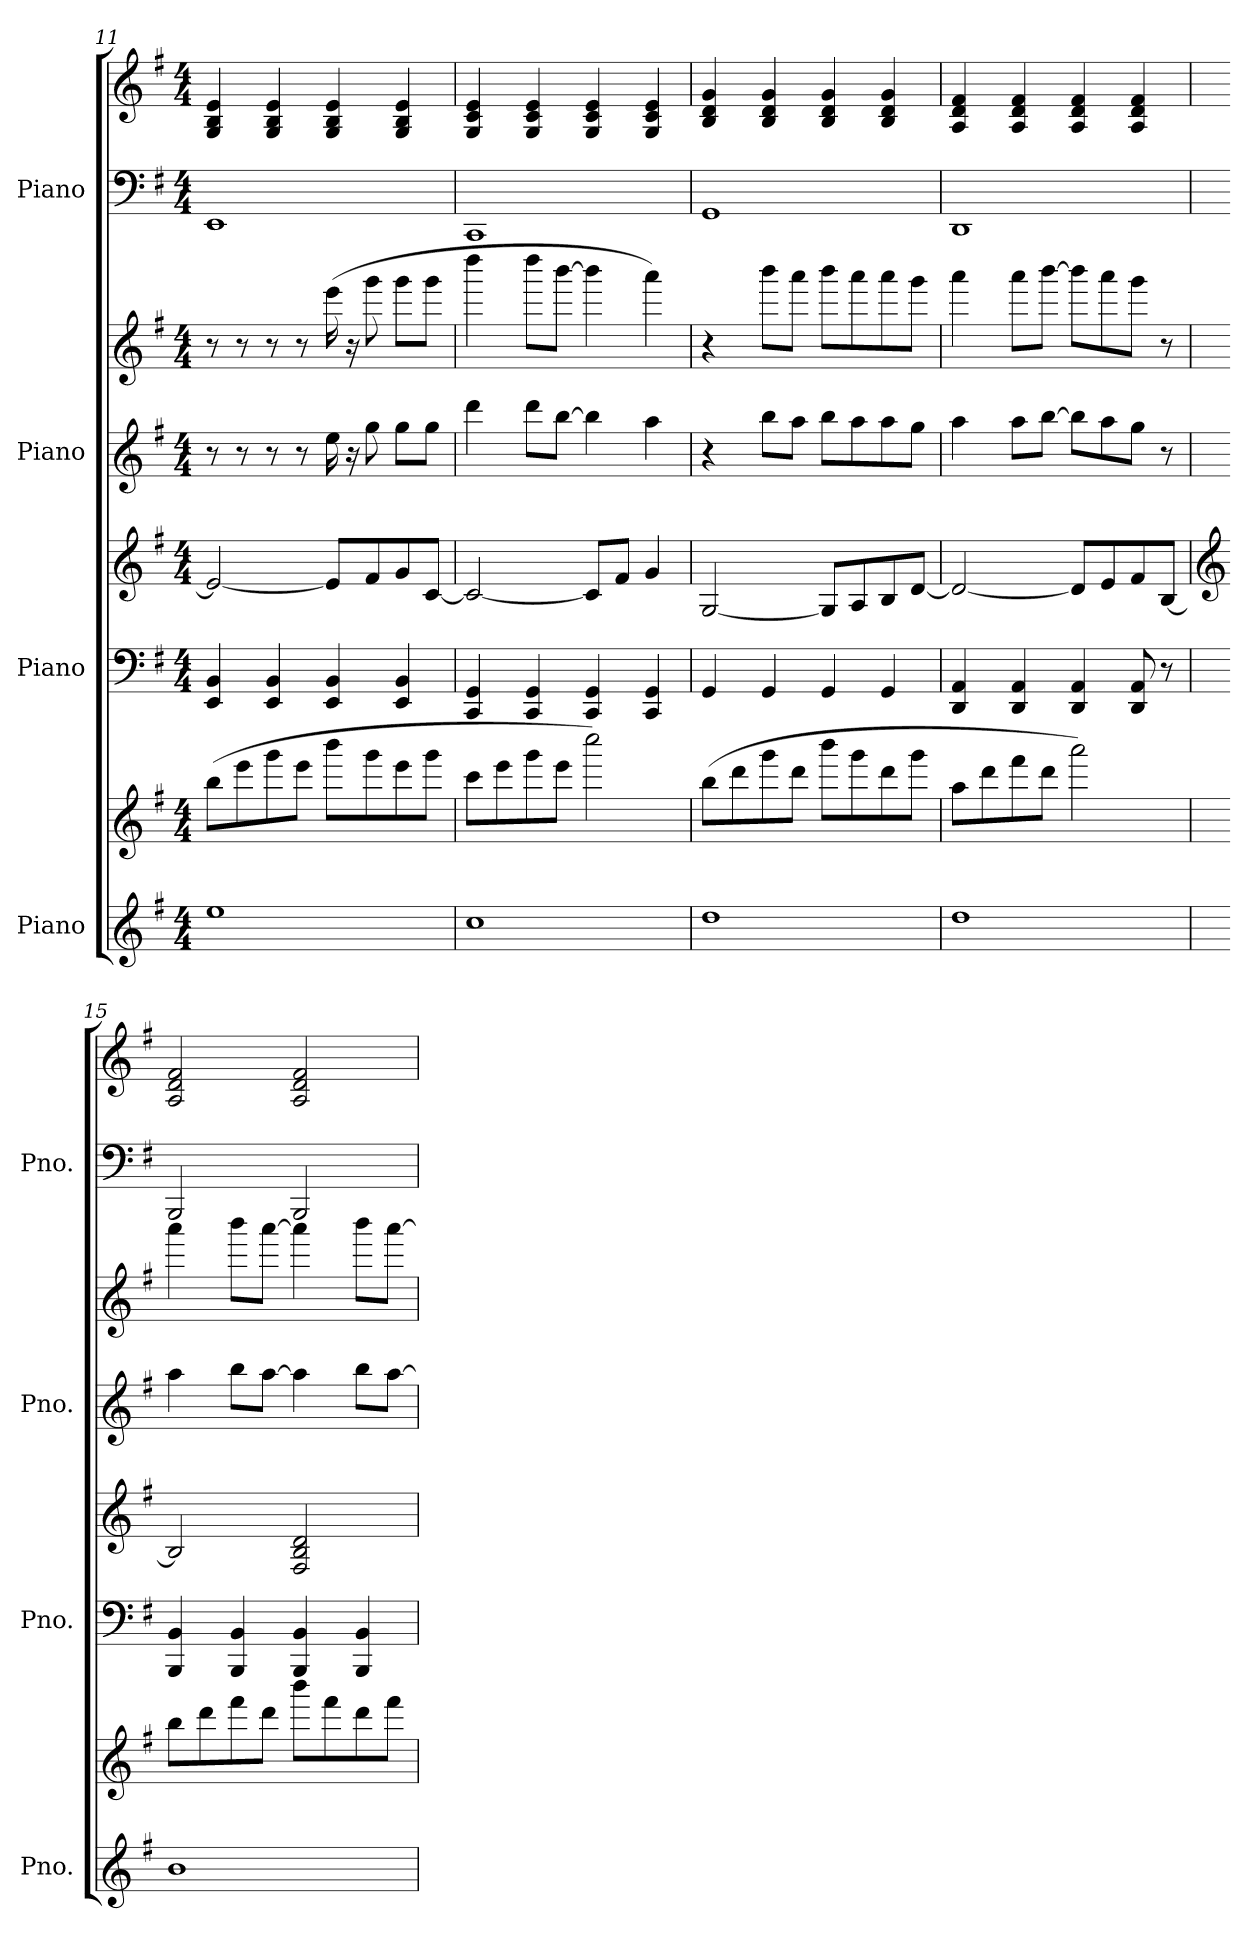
**kern	**kern	**kern	**kern	**kern	**kern	**kern	**kern
*part4	*part4	*part3	*part3	*part2	*part2	*part1	*part1
*staff8	*staff7	*staff6	*staff5	*staff4	*staff3	*staff2	*staff1
*I"Piano	*	*I"Piano	*	*I"Piano	*	*I"Piano	*
*I'Pno.	*	*I'Pno.	*	*I'Pno.	*	*I'Pno.	*
!!LO:PB:g=z
*clefG2	*clefG2	*clefF4	*clefG2	*clefG2	*clefG2	*clefF4	*clefG2
*k[f#]	*k[f#]	*k[f#]	*k[f#]	*k[f#]	*k[f#]	*k[f#]	*k[f#]
*M4/4	*M4/4	*M4/4	*M4/4	*M4/4	*M4/4	*M4/4	*M4/4
=11	=11	=11	=11	=11	=11	=11	=11
1ee	(>8bb\L	4EE/ 4BB/	2e/_	8r	8r	1EE	4G/ 4B/ 4e/
.	8eee\	.	.	8r	8r	.	.
.	8ggg\	4EE/ 4BB/	.	8r	8r	.	4G/ 4B/ 4e/
.	8eee\J	.	.	8r	8r	.	.
.	8bbb\L	4EE/ 4BB/	8e/L]	16ee\	(>16eee\	.	4G/ 4B/ 4e/
.	.	.	.	16r	16r	.	.
.	8ggg\	.	8f#/	8gg\	8ggg\	.	.
.	8eee\	4EE/ 4BB/	8g/	8gg\L	8ggg\L	.	4G/ 4B/ 4e/
.	8ggg\J	.	[8c/J	8gg\J	8ggg\J	.	.
=12	=12	=12	=12	=12	=12	=12	=12
1cc	8ccc\L	4CC/ 4GG/	2c/_	4ddd\	4dddd\	1CC	4G/ 4c/ 4e/
.	8eee\	.	.	.	.	.	.
.	8ggg\	4CC/ 4GG/	.	8ddd\L	8dddd\L	.	4G/ 4c/ 4e/
.	8eee\J	.	.	[8bb\J	[8bbb\J	.	.
.	2cccc\)	4CC/ 4GG/	8c/L]	4bb\]	4bbb\]	.	4G/ 4c/ 4e/
.	.	.	8f#/J	.	.	.	.
.	.	4CC/ 4GG/	4g/	4aa\	4aaa\)	.	4G/ 4c/ 4e/
=13	=13	=13	=13	=13	=13	=13	=13
1dd	(>8bb\L	4GG/	[2G/	4r	4r	1GG	4B/ 4d/ 4g/
.	8ddd\	.	.	.	.	.	.
.	8ggg\	4GG/	.	8bb\L	8bbb\L	.	4B/ 4d/ 4g/
.	8ddd\J	.	.	8aa\J	8aaa\J	.	.
.	8bbb\L	4GG/	8G/L]	8bb\L	8bbb\L	.	4B/ 4d/ 4g/
.	8ggg\	.	8A/	8aa\	8aaa\	.	.
.	8ddd\	4GG/	8B/	8aa\	8aaa\	.	4B/ 4d/ 4g/
.	8ggg\J	.	[8d/J	8gg\J	8ggg\J	.	.
=14	=14	=14	=14	=14	=14	=14	=14
1dd	8aa\L	4DD/ 4AA/	2d/_	4aa\	4aaa\	1DD	4A/ 4d/ 4f#/
.	8ddd\	.	.	.	.	.	.
.	8fff#\	4DD/ 4AA/	.	8aa\L	8aaa\L	.	4A/ 4d/ 4f#/
.	8ddd\J	.	.	[8bb\J	[8bbb\J	.	.
.	2aaa\)	4DD/ 4AA/	8d/L]	8bb\L]	8bbb\L]	.	4A/ 4d/ 4f#/
.	.	.	8e/	8aa\	8aaa\	.	.
.	.	8DD/ 8AA/	8f#/	8gg\J	8ggg\J	.	4A/ 4d/ 4f#/
.	.	8r	[8B/J	8r	8r	.	.
!!LO:PB:g=z
=15	=15	=15	=15	=15	=15	=15	=15
*	*	*	*clefG2	*	*	*	*
1b	8bb\L	4BBB/ 4BB/	2B/]	4aa\	4aaa\	2BBB/	2A/ 2d/ 2f#/
.	8ddd\	.	.	.	.	.	.
.	8fff#\	4BBB/ 4BB/	.	8bb\L	8bbb\L	.	.
.	8ddd\J	.	.	[8aa\J	[8aaa\J	.	.
.	8bbb\L	4BBB/ 4BB/	2F#/ 2B/ 2d/	4aa\]	4aaa\]	2BBB/	2A/ 2d/ 2f#/
.	8fff#\	.	.	.	.	.	.
.	8ddd\	4BBB/ 4BB/	.	8bb\L	8bbb\L	.	.
.	8fff#\J	.	.	[8aa\J	[8aaa\J	.	.
=	=	=	=	=	=	=	=
*-	*-	*-	*-	*-	*-	*-	*-
